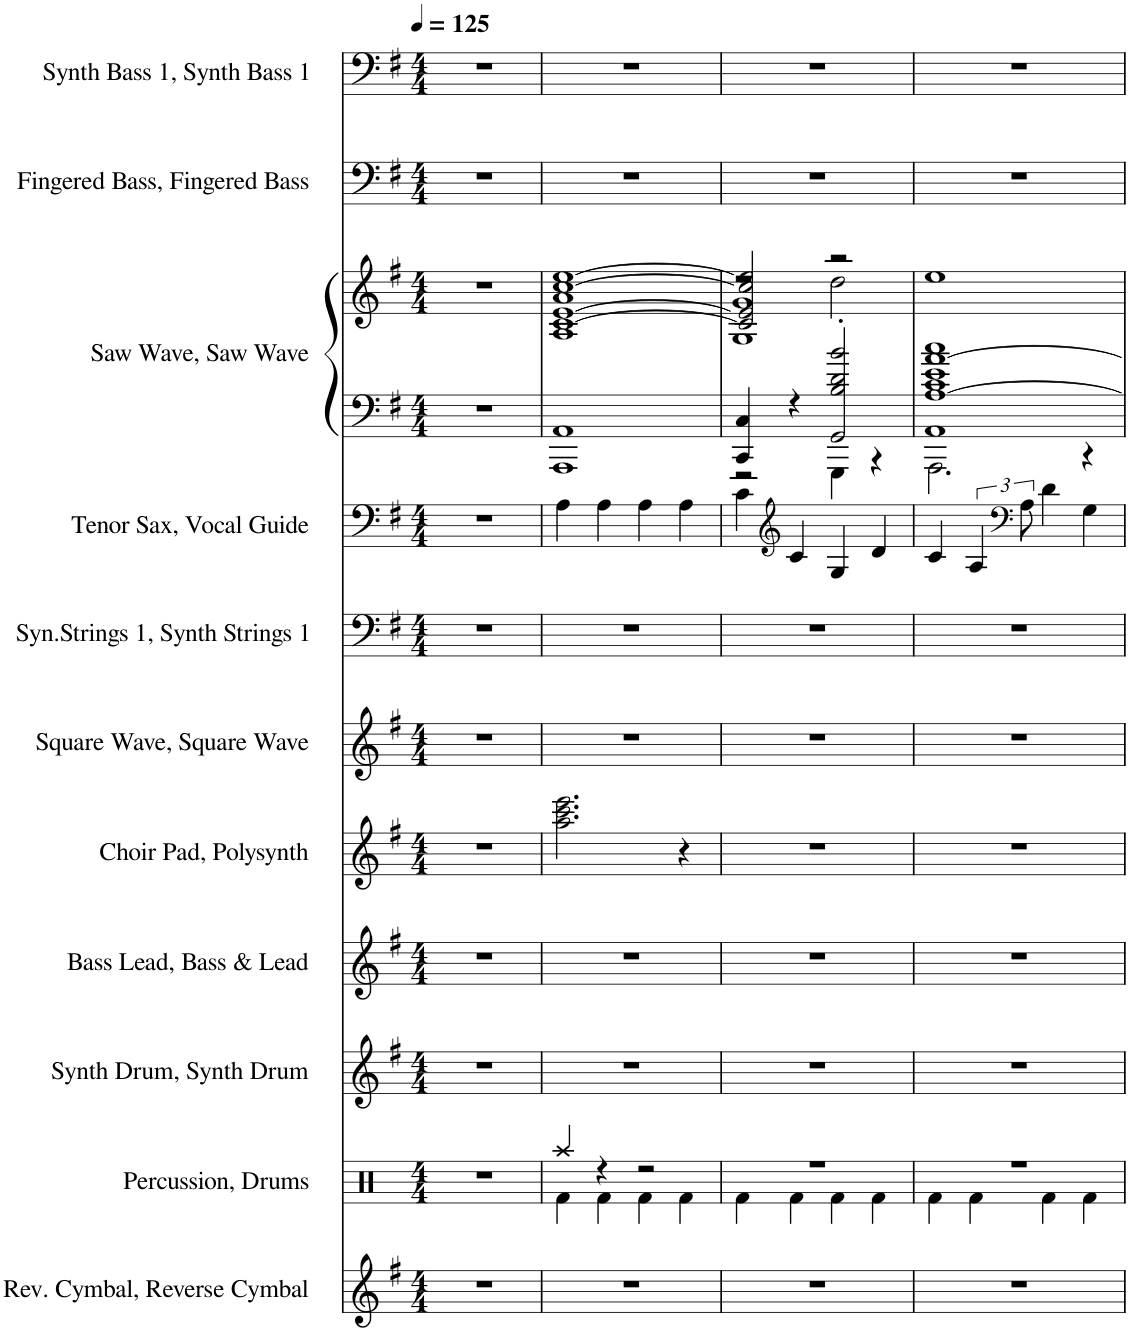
**kern	**kern	**kern	**kern	**kern	**kern	**kern	**kern	**kern	**kern	**kern	**kern
*part11	*part10	*part9	*part8	*part7	*part6	*part5	*part4	*part3	*part3	*part2	*part1
*staff12	*staff11	*staff10	*staff9	*staff8	*staff7	*staff6	*staff5	*staff4	*staff3	*staff2	*staff1
*I"Rev. Cymbal, Reverse Cymbal	*I"Percussion, Drums	*I"Synth Drum, Synth Drum	*I"Bass Lead, Bass &amp; Lead	*I"Choir Pad, Polysynth	*I"Square Wave, Square Wave	*I"Syn.Strings 1, Synth Strings 1	*I"Tenor Sax, Vocal Guide	*I"Saw Wave, Saw Wave	*	*I"Fingered Bass, Fingered Bass	*I"Synth Bass 1, Synth Bass 1
*	*	*	*	*	*	*I'Str	*I'T Sax	*	*	*	*
*clefG2	*clefX	*clefG2	*clefG2	*clefG2	*clefG2	*clefF4	*clefF4	*clefF4	*clefG2	*clefF4	*clefF4
*	*	*	*	*	*	*	*Trd8c14	*	*	*	*
*k[f#]	*k[]	*k[f#]	*k[f#]	*k[f#]	*k[f#]	*k[f#]	*k[f#]	*k[f#]	*k[f#]	*k[f#]	*k[f#]
*M4/4	*M4/4	*M4/4	*M4/4	*M4/4	*M4/4	*M4/4	*M4/4	*M4/4	*M4/4	*M4/4	*M4/4
*MM125	*MM125	*MM125	*MM125	*MM125	*MM125	*MM125	*MM125	*MM125	*MM125	*MM125	*MM125
=1	=1	=1	=1	=1	=1	=1	=1	=1	=1	=1	=1
1r	1r	1r	1r	1r	1r	1r	1r	1r	1r	1r	1r
=2	=2	=2	=2	=2	=2	=2	=2	=2	=2	=2	=2
*	*^	*	*	*	*	*	*	*	*^	*	*
1r	4Raa/	4Rf\	1r	1r	2.aa\ 2.ccc\ 2.eee\	1r	1r	4A\	1AAA 1AA	[1c [1e [1cc [1ee	1A 1a	1r	1r
.	4r	4Rf\	.	.	.	.	.	4A\	.	.	.	.	.
.	2r	4Rf\	.	.	.	.	.	4A\	.	.	.	.	.
.	.	4Rf\	.	.	4r	.	.	4A\	.	.	.	.	.
=3	=3	=3	=3	=3	=3	=3	=3	=3	=3	=3	=3	=3	=3
*	*	*	*	*	*	*	*	*	*^	*	*^	*	*
1r	1r	4Rf\	1r	1r	1r	1r	1r	4c\	4CC/ 4C/	2r	2c/] 2e/] 2cc/] 2ee/]	2r	1G 1g	1r	1r
*	*	*	*	*	*	*	*	*clefG2	*	*	*	*	*	*	*
.	.	4Rf\	.	.	.	.	.	4c/	4r	.	.	.	.	.	.
.	.	4Rf\	.	.	.	.	.	4G/	2GG/' 2B/' 2d/' 2b/'	4GGG\	2r	2dd\	.	.	.
.	.	4Rf\	.	.	.	.	.	4d/	.	4r	.	.	.	.	.
*	*	*	*	*	*	*	*	*	*	*	*v	*v	*v	*	*
=4	=4	=4	=4	=4	=4	=4	=4	=4	=4	=4	=4	=4	=4
1r	1r	4Rf\	1r	1r	1r	1r	1r	4c/	1AA [1A 1c 1e [1a 1cc	2.AAA\	1ee	1r	1r
.	.	4Rf\	.	.	.	.	.	6A/	.	.	.	.	.
*	*	*	*	*	*	*	*	*clefF4	*	*	*	*	*
.	.	.	.	.	.	.	.	12A\	.	.	.	.	.
.	.	4Rf\	.	.	.	.	.	4d\	.	.	.	.	.
.	.	4Rf\	.	.	.	.	.	4G\	.	4r	.	.	.
*	*v	*v	*	*	*	*	*	*	*v	*v	*	*	*
=	=	=	=	=	=	=	=	=	=	=	=
*-	*-	*-	*-	*-	*-	*-	*-	*-	*-	*-	*-
